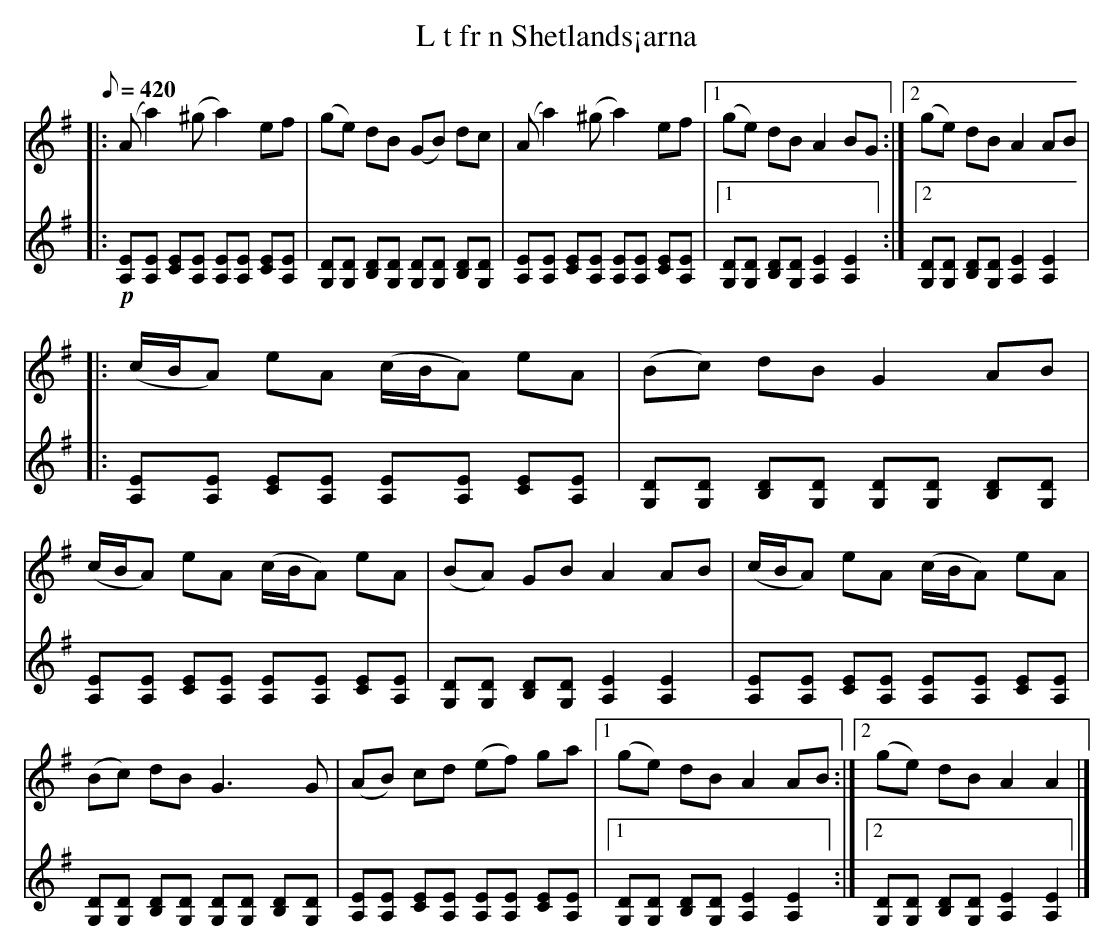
X:1
T: L t fr n Shetlands¡arna
K: G
Q: 420
V: 1
|: (Aa2)(^ga2)ef | (ge) dB (GB) dc | (Aa2)(^ga2)ef |1 (ge) dB A2 BG :|2 (ge) dB A2 AB |
|: (c/B/A) eA (c/B/A) eA | (Bc) dB G2 AB | (c/B/A) eA (c/B/A) eA | (BA) GB A2 AB | (c/B/A) eA (c/B/A) eA | (Bc) dB G3G | (AB) cd (ef) ga |1 (ge) dB A2 AB :|2 (ge) dB A2 A2 |]
V: 2
|: !p![A,E][A,E] [CE][A,E] [A,E][A,E] [CE][A,E] | [G,D][G,D] [B,D][G,D] [G,D][G,D] [B,D][G,D] | [A,E][A,E] [CE][A,E] [A,E][A,E] [CE][A,E] |1 [G,D][G,D] [B,D][G,D] [A,2E2] [A,2E2] :|2 [G,D][G,D] [B,D][G,D] [A,2E2] [A,2E2] |
|: [A,E][A,E] [CE][A,E] [A,E][A,E] [CE][A,E] | [G,D][G,D] [B,D][G,D] [G,D][G,D] [B,D][G,D] | [A,E][A,E] [CE][A,E] [A,E][A,E] [CE][A,E] | [G,D][G,D] [B,D][G,D] [A,2E2] [A,2E2] |
[A,E][A,E] [CE][A,E] [A,E][A,E] [CE][A,E] | [G,D][G,D] [B,D][G,D] [G,D][G,D] [B,D][G,D] | [A,E][A,E] [CE][A,E] [A,E][A,E] [CE][A,E] |1 [G,D][G,D] [B,D][G,D] [A,2E2] [A,2E2] :|2 [G,D][G,D] [B,D][G,D] [A,2E2] [A,2E2] |]
